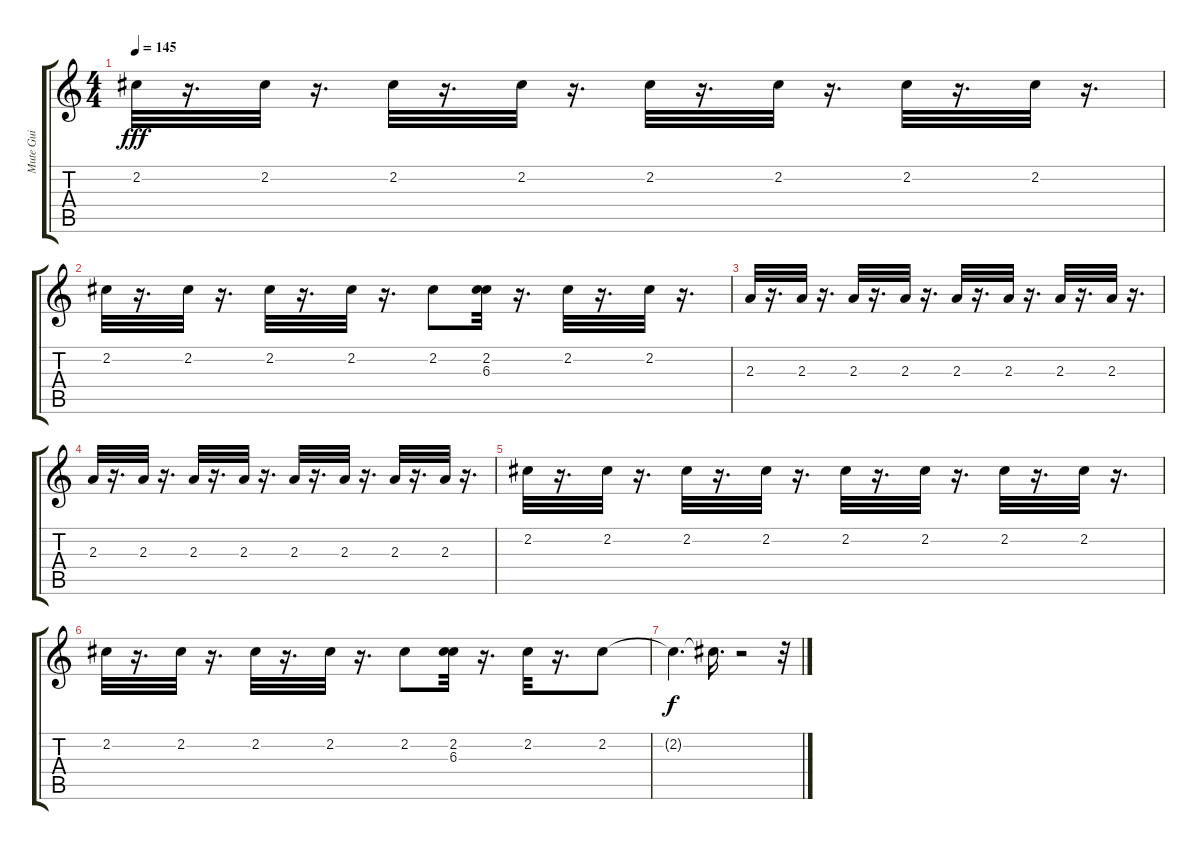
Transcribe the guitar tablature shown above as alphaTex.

\track ("Mute Gui" "Mute Gui") {instrument electricguitarmuted}
\staff {score tabs}
\tuning (E4 B3 G3 D3 A2 E2) {hide}
\ts (4 4)
\tempo 145
\clef g2
\ks c
2.2.32{dy fff} r.16{d} 2.2.32 r.16{d} 2.2.32 r.16{d} 2.2.32 r.16{d} 2.2.32 r.16{d} 2.2.32 r.16{d} 2.2.32 r.16{d} 2.2.32 r.16{d} |
2.2.32 r.16{d} 2.2.32 r.16{d} 2.2.32 r.16{d} 2.2.32 r.16{d} 2.2.8 (2.2 6.3).32 r.16{d} 2.2.32 r.16{d} 2.2.32 r.16{d} |
2.3.32 r.16{d} 2.3.32 r.16{d} 2.3.32 r.16{d} 2.3.32 r.16{d} 2.3.32 r.16{d} 2.3.32 r.16{d} 2.3.32 r.16{d} 2.3.32 r.16{d} |
2.3.32 r.16{d} 2.3.32 r.16{d} 2.3.32 r.16{d} 2.3.32 r.16{d} 2.3.32 r.16{d} 2.3.32 r.16{d} 2.3.32 r.16{d} 2.3.32 r.16{d} |
2.2.32 r.16{d} 2.2.32 r.16{d} 2.2.32 r.16{d} 2.2.32 r.16{d} 2.2.32 r.16{d} 2.2.32 r.16{d} 2.2.32 r.16{d} 2.2.32 r.16{d} |
2.2.32 r.16{d} 2.2.32 r.16{d} 2.2.32 r.16{d} 2.2.32 r.16{d} 2.2.8 (2.2 6.3).32 r.16{d} 2.2.32 r.16{d} 2.2.8 |
2.2{t}.4{d dy f} 2.2{t}.16{d} r.2 r.32
